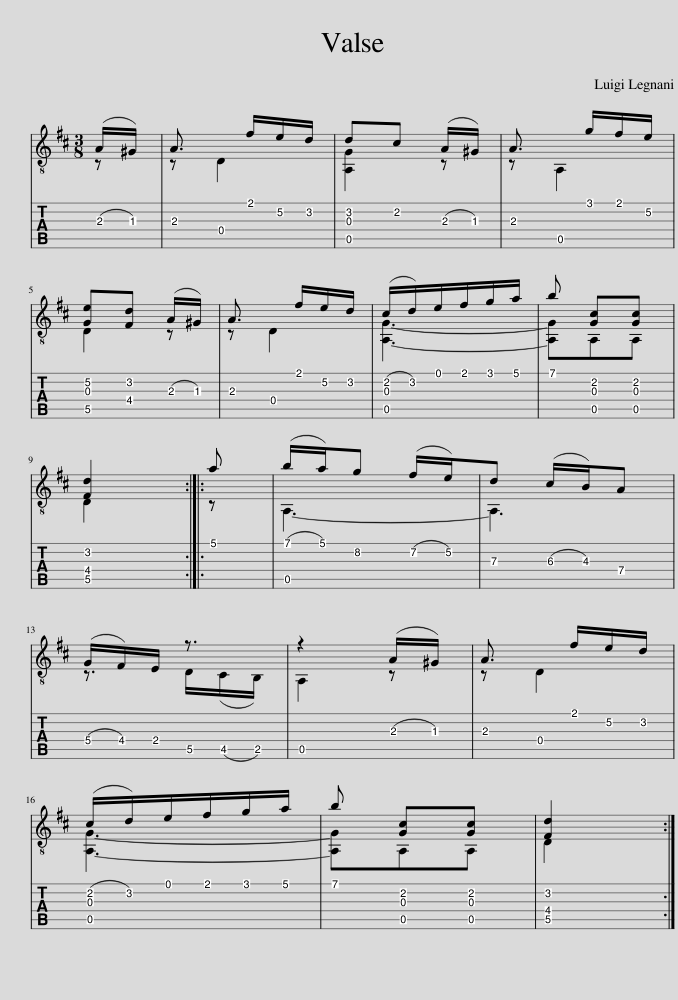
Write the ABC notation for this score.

X:1
%%score { ( 1 2 ) | ( 3 4 ) }
L:1/8
M:3/8
I:linebreak $
K:D
V:1 treble-8
V:2 treble-8
V:3 tab stafflines=6 strings="E2,A2,D3,G3,B3,E4 nostems "
V:4 tab stafflines=6 strings="E2,A2,D3,G3,B3,E4 nostems "
V:1
 (A/^G/) | A3/2 f/e/d/ | dc (A/^G/) | A3/2 g/f/e/ |$ [Ge][Fd] (A/^G/) | %5
 A3/2 f/e/d/ | (c/d/)e/f/g/a/ | b [Gc][Gc] |$ [Fd]2 :: a | %10
 (b/a/)g (f/e/) |d (c/B/)A |$ (G/F/)E/ z3/2 | z2 (A/^G/) | A3/2 f/e/d/ |$ %15
 (c/d/)e/f/g/a/ | b [Gc][Gc] | [Fd]2 :| %18
V:2
 z | z D2 | [A,G]2 z | z A,2 |$ D2 z | %5
 z D2 | [A,G]3- | [A,G]A,A, |$ D2 :: z | %10
 A,3- | A,3 |$ z3/2 D/(C/B,/) | A,2 z | z D2 |$ %15
 [A,G]3- | [A,G]A,A, | D2 :| %18
V:3
 (!3!A,/ !3!^G,/) | !3!A,3/2 !1!F/ !2!E/ !2!D/ | !2!D !2!C (!3!A,/ !3!^G,/) | !3!A,3/2 !1!G/ !1!F/ !2!E/ |$ [!3!G,!2!E] [!4!F,!2!D] (!3!A,/ !3!^G,/) | %5
 !3!A,3/2 !1!F/ !2!E/ !2!D/ | (!2!C/ !2!D/) !1!E/ !1!F/ !1!G/ !1!A/ | !1!B [!3!G,!2!C] [!3!G,!2!C] |$ [!4!F,!2!D]2 :: !1!A | %10
 (!1!B/ !1!A/) !2!G (!2!F/ !2!E/) | !3!D (!3!C/ !3!B,/) !4!A, |$ (!4!G,/ !4!F,/) !4!E,/ x3/2 | x2 (!3!A,/ !3!^G,/) | !3!A,3/2 !1!F/ !2!E/ !2!D/ |$ %15
 (!2!C/ !2!D/) !1!E/ !1!F/ !1!G/ !1!A/ | !1!B [!3!G,!2!C] [!3!G,!2!C] | [!4!F,!2!D]2 :| %18
V:4
 x | x !4!D,2 | [!5!A,,!3!G,]2 x | x !5!A,,2 |$ !5!D,2 x | %5
 x !4!D,2 | [!5!A,,!3!G,]3- | [!5!A,,!3!G,] !5!A,, !5!A,, |$ !5!D,2 :: x | %10
 !5!A,,3- | !5!A,,3 |$ x3/2 !5!D,/ (!5!C,/ !5!B,,/) | !5!A,,2 x | x !4!D,2 |$ %15
 [!5!A,,!3!G,]3- | [!5!A,,!3!G,] !5!A,, !5!A,, | !5!D,2 :| %18
